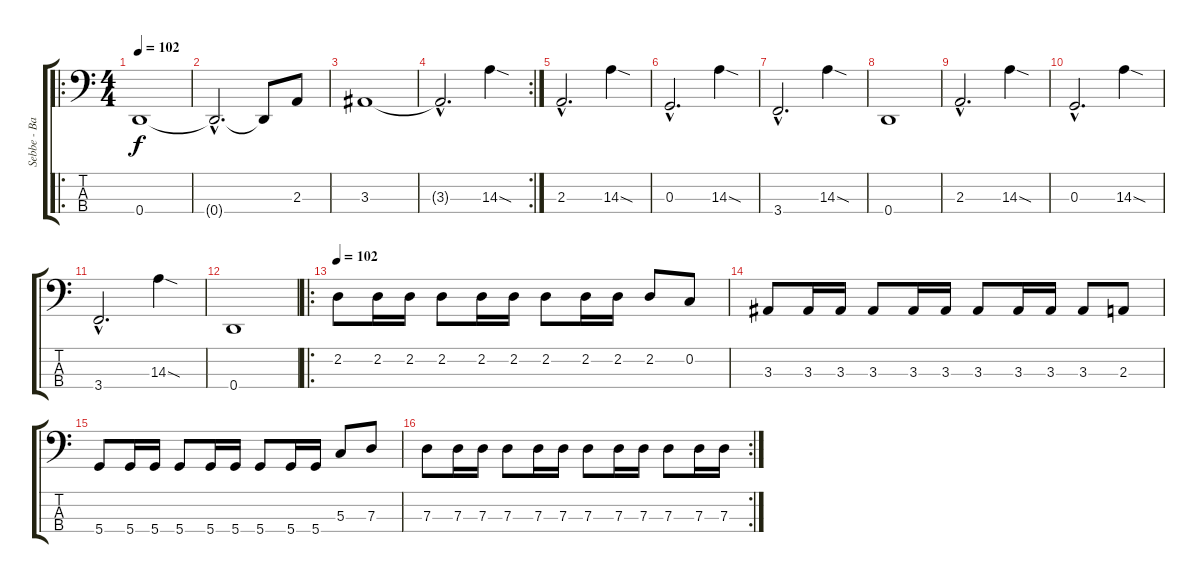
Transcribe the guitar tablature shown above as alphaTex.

\track ("Sebbe - Bass" "Sebbe - Ba") {instrument electricbassfinger}
\staff {score tabs}
\tuning (F2 C2 G1 D1) {hide}
\ro
\ts (4 4)
\tempo 102
\tempo 124
\tempo 102
\clef f4
\ks c
0.4.1{dy f instrument electricbassfinger} |
0.4{hac t}.2{d} 0.4{t}.8 2.3.8 |
3.3.1 |
\rc 2
3.3{hac t}.2{d} 14.3{sod}.4 |
2.3{hac}.2{d} 14.3{sod}.4 |
0.3{hac}.2{d} 14.3{sod}.4 |
3.4{hac}.2{d} 14.3{sod}.4 |
0.4.1 |
2.3{hac}.2{d} 14.3{sod}.4 |
0.3{hac}.2{d} 14.3{sod}.4 |
3.4{hac}.2{d} 14.3{sod}.4 |
0.4.1 |
\ro
\tempo 102
2.2.8 2.2.16 2.2.16 2.2.8 2.2.16 2.2.16 2.2.8 2.2.16 2.2.16 2.2.8 0.2.8 |
3.3.8 3.3.16 3.3.16 3.3.8 3.3.16 3.3.16 3.3.8 3.3.16 3.3.16 3.3.8 2.3.8 |
5.4.8 5.4.16 5.4.16 5.4.8 5.4.16 5.4.16 5.4.8 5.4.16 5.4.16 5.3.8 7.3.8 |
\rc 2
7.3.8 7.3.16 7.3.16 7.3.8 7.3.16 7.3.16 7.3.8 7.3.16 7.3.16 7.3.8 7.3.16 7.3.16
